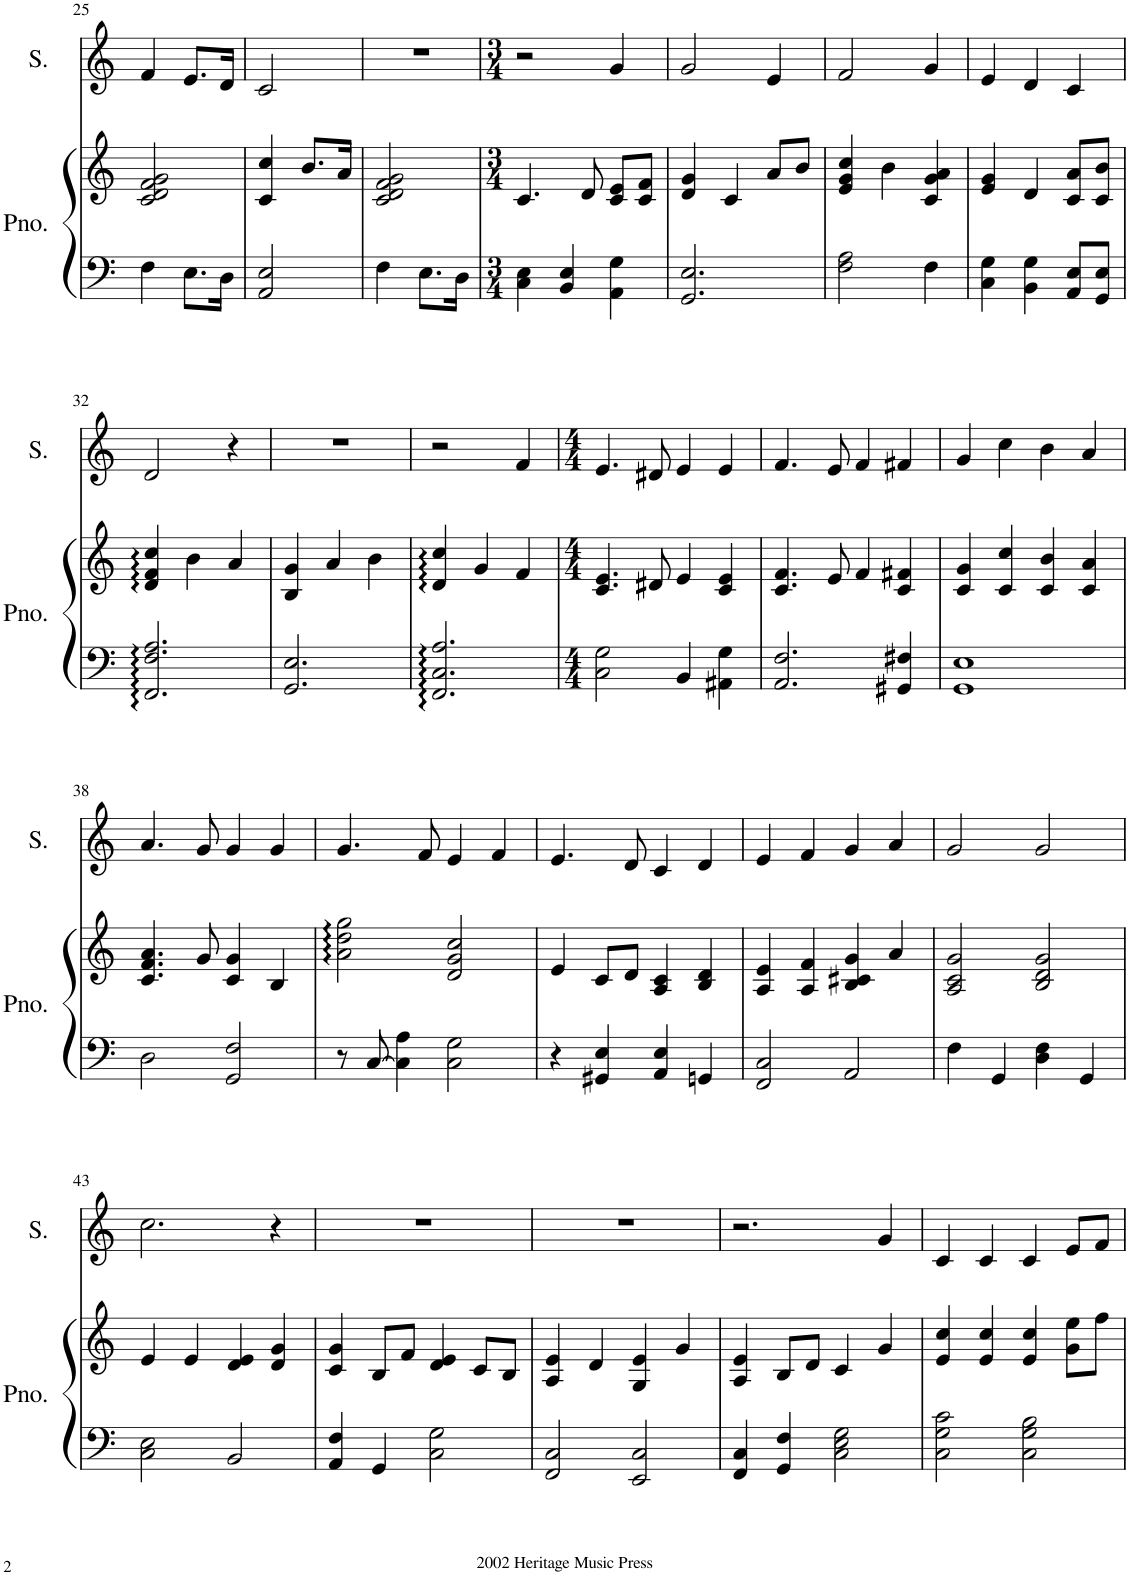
**kern	**kern	**kern
*part2	*part2	*part1
*staff3	*staff2	*staff1
*I"Piano	*	*I"Soprano
*I'Pno.	*	*I'S.
!!LO:PB:g=z
*clefF4	*clefG2	*clefG2
*k[]	*k[]	*k[]
*M2/4	*M2/4	*M2/4
=25	=25	=25
4F\	2c/ 2d/ 2f/ 2g/	4f/
8.E\L	.	8.e/L
16D\Jk	.	16d/Jk
=26	=26	=26
2AA/ 2E/	4c/ 4cc/	2c/
.	8.b/L	.
.	16a/Jk	.
=27	=27	=27
4F\	2c/ 2d/ 2f/ 2g/	2r
8.E\L	.	.
16D\Jk	.	.
=28	=28	=28
*M3/4	*M3/4	*M3/4
4C\ 4E\	4.c/	2r
4BB/ 4E/	.	.
.	8d/	.
4AA\ 4G\	8c/ 8e/L	4g/
.	8c/ 8f/J	.
=29	=29	=29
2.GG/ 2.E/	4d/ 4g/	2g/
.	4c/	.
.	8a/L	4e/
.	8b/J	.
=30	=30	=30
2F\ 2A\	4e/ 4g/ 4cc/	2f/
.	4b\	.
4F\	4c/ 4g/ 4a/	4g/
=31	=31	=31
4C\ 4G\	4e/ 4g/	4e/
4BB\ 4G\	4d/	4d/
8AA/ 8E/L	8c/ 8a/L	4c/
8GG/ 8E/J	8c/ 8b/J	.
!!LO:LB:g=z
=32	=32	=32
2.FF/:: 2.F/:: 2.A/::	4d/:: 4f/:: 4cc/::	2d/
.	4b\	.
.	4a/	4r
=33	=33	=33
2.GG/ 2.E/	4B/ 4g/	2.r
.	4a/	.
.	4b\	.
=34	=34	=34
2.FF/:: 2.C/:: 2.A/::	4d/:: 4cc/::	2r
.	4g/	.
.	4f/	4f/
=35	=35	=35
*M4/4	*M4/4	*M4/4
2C\ 2G\	4.c/ 4.e/	4.e/
.	8d#X/	8d#X/
4BB/	4e/	4e/
4AA#X\ 4G\	4c/ 4e/	4e/
=36	=36	=36
2.AA/ 2.F/	4.c/ 4.f/	4.f/
.	8e/	8e/
.	4f/	4f/
4GG#X/ 4F#X/	4c/ 4f#X/	4f#X/
=37	=37	=37
1GG 1E	4c/ 4g/	4g/
.	4c/ 4cc/	4cc\
.	4c/ 4b/	4b\
.	4c/ 4a/	4a/
!!LO:LB:g=z
=38	=38	=38
2D\	4.c/ 4.f/ 4.a/	4.a/
.	8g/	8g/
2GG/ 2F/	4c/ 4g/	4g/
.	4B/	4g/
=39	=39	=39
8r	2a\:: 2dd\:: 2gg\::	4.g/
[8C/	.	.
4C\] 4A\	.	.
.	.	8f/
2C\ 2G\	2d/ 2g/ 2cc/	4e/
.	.	4f/
=40	=40	=40
4r	4e/	4.e/
4GG#X/ 4E/	8c/L	.
.	8d/J	8d/
4AA/ 4E/	4A/ 4c/	4c/
4GGn/	4B/ 4d/	4d/
=41	=41	=41
2FF/ 2C/	4A/ 4e/	4e/
.	4A/ 4f/	4f/
2AA/	4B/ 4c#X/ 4g/	4g/
.	4a/	4a/
=42	=42	=42
4F\	2A/ 2c/ 2g/	2g/
4GG/	.	.
4D\ 4F\	2B/ 2d/ 2g/	2g/
4GG/	.	.
!!LO:LB:g=z
=43	=43	=43
2C\ 2E\	4e/	2.cc\
.	4e/	.
2BB/	4d/ 4e/	.
.	4d/ 4g/	4r
=44	=44	=44
4AA/ 4F/	4c/ 4g/	1r
4GG/	8B/L	.
.	8f/J	.
2C\ 2G\	4d/ 4e/	.
.	8c/L	.
.	8B/J	.
=45	=45	=45
2FF/ 2C/	4A/ 4e/	1r
.	4d/	.
2EE/ 2C/	4G/ 4e/	.
.	4g/	.
=46	=46	=46
4FF/ 4C/	4A/ 4e/	2.r
4GG/ 4F/	8B/L	.
.	8d/J	.
2C\ 2E\ 2G\	4c/	.
.	4g/	4g/
=47	=47	=47
2C\ 2G\ 2c\	4e/ 4cc/	4c/
.	4e/ 4cc/	4c/
2C\ 2G\ 2B\	4e/ 4cc/	4c/
.	8g\ 8ee\L	8e/L
.	8ff\J	8f/J
=	=	=
*-	*-	*-
